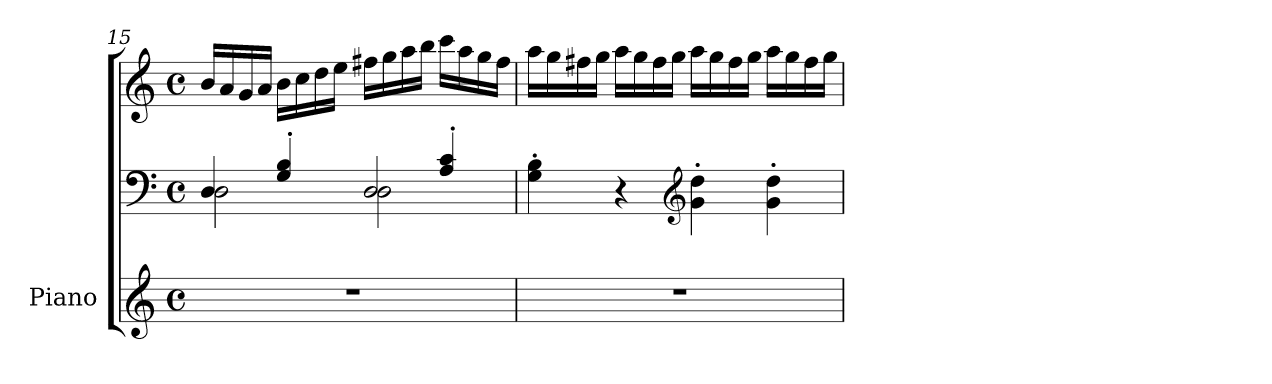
**kern	**kern	**kern
*part1	*part1	*part1
*staff3	*staff2	*staff1
*I"Piano	*	*
*I'Pno	*	*
*clefG2	*clefF4	*clefG2
*k[]	*k[]	*k[]
*M4/4	*M4/4	*M4/4
*met(c)	*met(c)	*met(c)
=15	=15	=15
!	!LO:N:head=open	!
*	*^	*
1r	4D/	2D\	16b/LL
.	.	.	16a/
.	.	.	16g/
.	.	.	16a/JJ
.	4G/'< 4B/'<	.	16b\LL
.	.	.	16cc\
.	.	.	16dd\
.	.	.	16ee\JJ
!	!LO:N:head=open	!	!
.	4D/	2D\	16ff#X\LL
.	.	.	16gg\
.	.	.	16aa\
.	.	.	16bb\JJ
.	4A/'< 4c/'<	.	16ccc\LL
.	.	.	16aa\
.	.	.	16gg\
.	.	.	16ff#\JJ
*	*v	*v	*
!!LO:PB:g=z
=16	=16	=16
1r	4G\' 4B\'	16aa\LL
.	.	16gg\
.	.	16ff#X\
.	.	16gg\JJ
.	4r	16aa\LL
.	.	16gg\
.	.	16ff#\
.	.	16gg\JJ
*	*clefG2	*
.	4g\' 4dd\'	16aa\LL
.	.	16gg\
.	.	16ff#\
.	.	16gg\JJ
.	4g\' 4dd\'	16aa\LL
.	.	16gg\
.	.	16ff#\
.	.	16gg\JJ
=	=	=
*-	*-	*-
